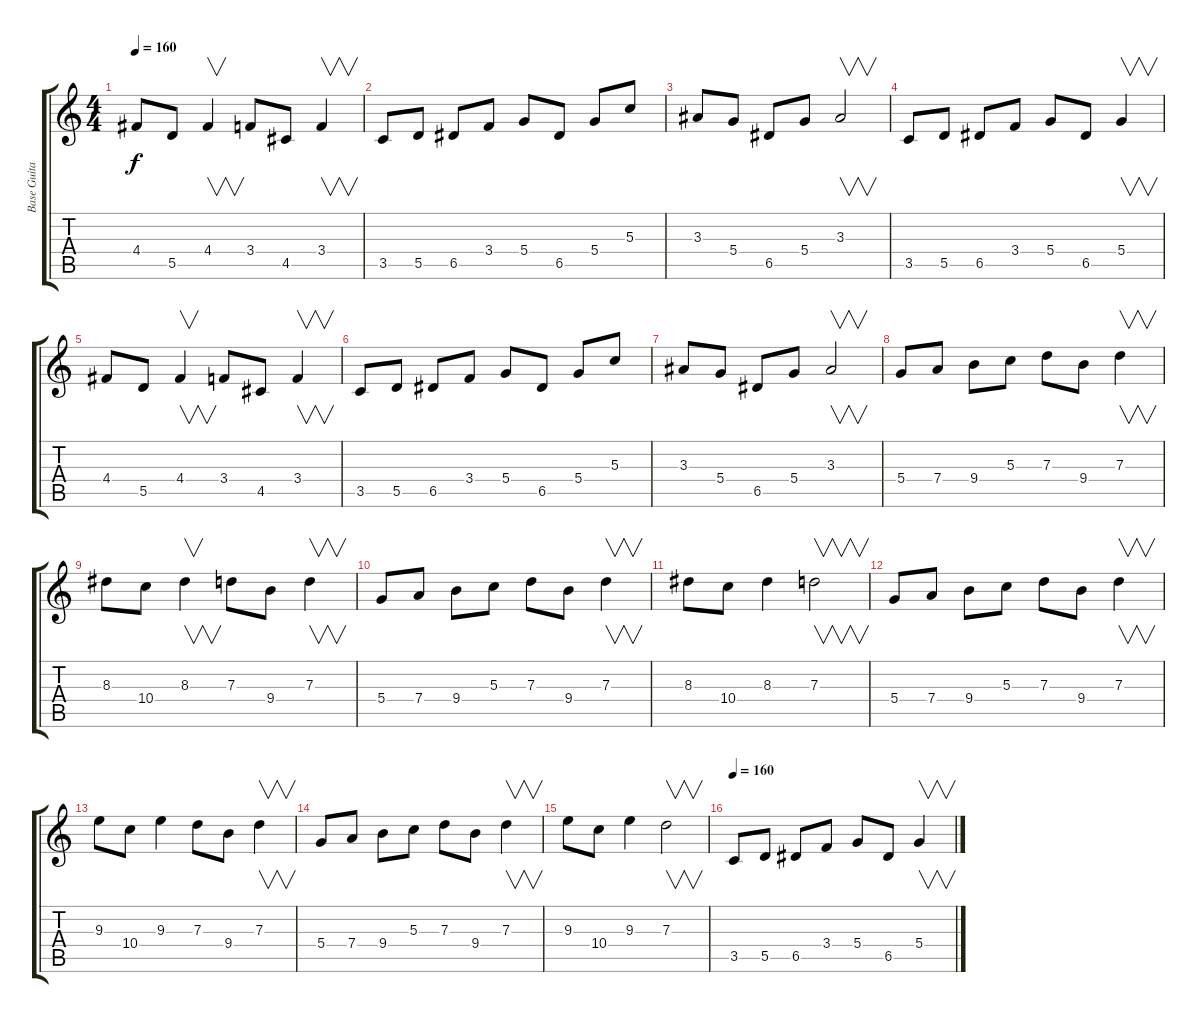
\track ("Base Guitar" "Base Guita") {instrument distortionguitar}
\staff {score tabs}
\tuning (E4 B3 G3 D3 A2 E2) {hide}
\ts (4 4)
\tempo 160
\clef g2
\ks c
4.4.8{dy f} 5.5.8 4.4.4{v} 3.4.8 4.5.8 3.4.4{v} |
3.5.8 5.5.8 6.5.8 3.4.8 5.4.8 6.5.8 5.4.8 5.3.8 |
3.3.8 5.4.8 6.5.8 5.4.8 3.3.2{v} |
3.5.8 5.5.8 6.5.8 3.4.8 5.4.8 6.5.8 5.4.4{v} |
4.4.8 5.5.8 4.4.4{v} 3.4.8 4.5.8 3.4.4{v} |
3.5.8 5.5.8 6.5.8 3.4.8 5.4.8 6.5.8 5.4.8 5.3.8 |
3.3.8 5.4.8 6.5.8 5.4.8 3.3.2{v} |
5.4.8 7.4.8 9.4.8 5.3.8 7.3.8 9.4.8 7.3.4{v} |
8.3.8 10.4.8 8.3.4{v} 7.3.8 9.4.8 7.3.4{v} |
5.4.8 7.4.8 9.4.8 5.3.8 7.3.8 9.4.8 7.3.4{v} |
8.3.8 10.4.8 8.3.4 7.3.2{v} |
5.4.8 7.4.8 9.4.8 5.3.8 7.3.8 9.4.8 7.3.4{v} |
9.3.8 10.4.8 9.3.4 7.3.8 9.4.8 7.3.4{v} |
5.4.8 7.4.8 9.4.8 5.3.8 7.3.8 9.4.8 7.3.4{v} |
9.3.8 10.4.8 9.3.4 7.3.2{v} |
\tempo 160
3.5.8 5.5.8 6.5.8 3.4.8 5.4.8 6.5.8 5.4.4{v}
